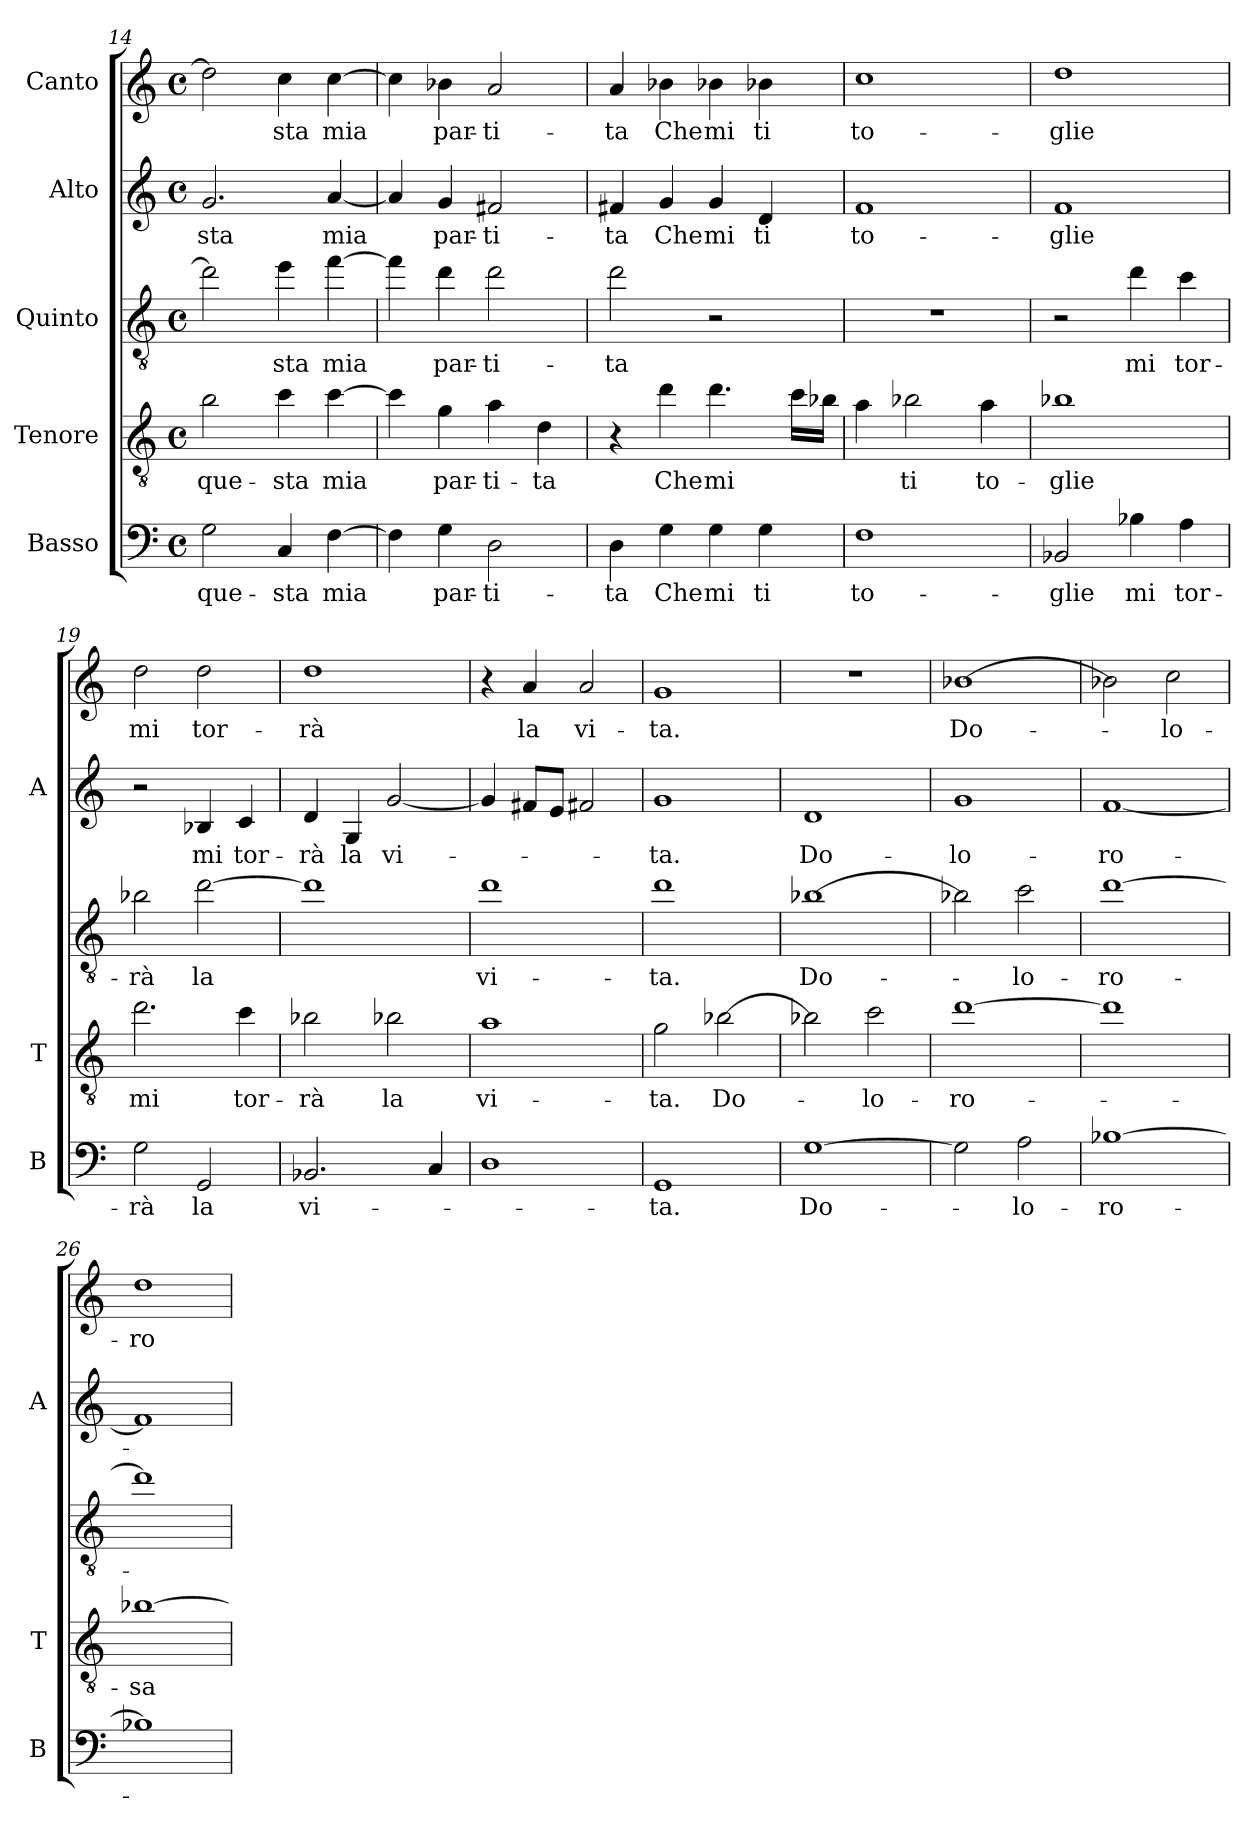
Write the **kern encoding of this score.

**kern	**text	**kern	**text	**kern	**text	**kern	**text	**kern	**text
*part5	*part5	*part4	*part4	*part3	*part3	*part2	*part2	*part1	*part1
*staff5	*staff5	*staff4	*staff4	*staff3	*staff3	*staff2	*staff2	*staff1	*staff1
*I"Basso	*	*I"Tenore	*	*I"Quinto	*	*I"Alto	*	*I"Canto	*
*I'B	*	*I'T	*	*	*	*I'A	*	*	*
*clefF4	*	*clefGv2	*	*clefGv2	*	*clefG2	*	*clefG2	*
*k[]	*	*k[]	*	*k[]	*	*k[]	*	*k[]	*
*C:	*	*C:	*	*C:	*	*C:	*	*C:	*
*M4/4	*	*M4/4	*	*M4/4	*	*M4/4	*	*M4/4	*
*met(c)	*	*met(c)	*	*met(c)	*	*met(c)	*	*met(c)	*
=14	=14	=14	=14	=14	=14	=14	=14	=14	=14
2G	que-	2b	que-	2dd]	.	2.g	-sta	2dd]	.
4C	-sta	4cc	-sta	4ee	-sta	.	.	4cc	-sta
[4F	-mia	[4cc	-mia	[4ff	-mia	[4a	-mia	[4cc	-mia
=15	=15	=15	=15	=15	=15	=15	=15	=15	=15
4F]	.	4cc]	.	4ff]	.	4a]	.	4cc]	.
4G	par-	4g	par-	4dd	par-	4g	par-	4b-X	par-
2D	ti-	4a	ti-	2dd	ti-	2f#X	ti-	2a	ti-
.	.	4d	-ta	.	.	.	.	.	.
!!LO:PB:g=z
=16	=16	=16	=16	=16	=16	=16	=16	=16	=16
4D	-ta	4r	.	2dd	-ta	4f#X	-ta	4a	-ta
4G	-Che	4dd	-Che	.	.	4g	-Che	4b-X	-Che
4G	-mi	4.dd	-mi	2r	.	4g	-mi	4b-X	-mi
4G	-ti	.	.	.	.	4d	-ti	4b-X	-ti
.	.	16ccLL	.	.	.	.	.	.	.
.	.	16b-XJJ	.	.	.	.	.	.	.
=17	=17	=17	=17	=17	=17	=17	=17	=17	=17
1F	to-	4a	.	1r	.	1f	to-	1cc	to-
.	.	2b-X	-ti	.	.	.	.	.	.
.	.	4a	to-	.	.	.	.	.	.
=18	=18	=18	=18	=18	=18	=18	=18	=18	=18
2BB-X	-glie	1b-X	-glie	2r	.	1f	-glie	1dd	-glie
4B-X	-mi	.	.	4dd	-mi	.	.	.	.
4A	tor-	.	.	4cc	tor-	.	.	.	.
=19	=19	=19	=19	=19	=19	=19	=19	=19	=19
2G	-rà	2.dd	-mi	2b-X	-rà	2r	.	2dd	-mi
2GG	-la	.	.	[2dd	-la	4B-X	-mi	2dd	tor-
.	.	4cc	tor-	.	.	4c	tor-	.	.
=20	=20	=20	=20	=20	=20	=20	=20	=20	=20
2.BB-X	vi-	2b-X	-rà	1dd]	.	4d	-rà	1dd	-rà
.	.	.	.	.	.	4G	-la	.	.
.	.	2b-X	-la	.	.	[2g	vi-	.	.
4C	.	.	.	.	.	.	.	.	.
=21	=21	=21	=21	=21	=21	=21	=21	=21	=21
1D	.	1a	vi-	1dd	vi-	4g]	.	4r	.
.	.	.	.	.	.	8f#XL	.	4a	-la
.	.	.	.	.	.	8eJ	.	.	.
.	.	.	.	.	.	2f#X	.	2a	vi-
=22	=22	=22	=22	=22	=22	=22	=22	=22	=22
1GG	-ta.	2g	-ta.	1dd	-ta.	1g	-ta.	1g	-ta.
.	.	[2b-X	Do-	.	.	.	.	.	.
=23	=23	=23	=23	=23	=23	=23	=23	=23	=23
[1G	Do-	2b-X]	.	[1b-X	Do-	1d	Do-	1r	.
.	.	2cc	lo-	.	.	.	.	.	.
!!LO:LB:g=z
=24	=24	=24	=24	=24	=24	=24	=24	=24	=24
2G]	.	[1dd	ro-	2b-X]	.	1g	lo-	[1b-X	Do-
2A	lo-	.	.	2cc	lo-	.	.	.	.
=25	=25	=25	=25	=25	=25	=25	=25	=25	=25
[1B-X	ro-	1dd]	.	[1dd	ro-	[1f	ro-	2b-X]	.
.	.	.	.	.	.	.	.	2cc	lo-
=26	=26	=26	=26	=26	=26	=26	=26	=26	=26
1B-X]	.	[1b-X	-sa	1dd]	.	1f]	.	1dd	ro-
=	=	=	=	=	=	=	=	=	=
*-	*-	*-	*-	*-	*-	*-	*-	*-	*-
